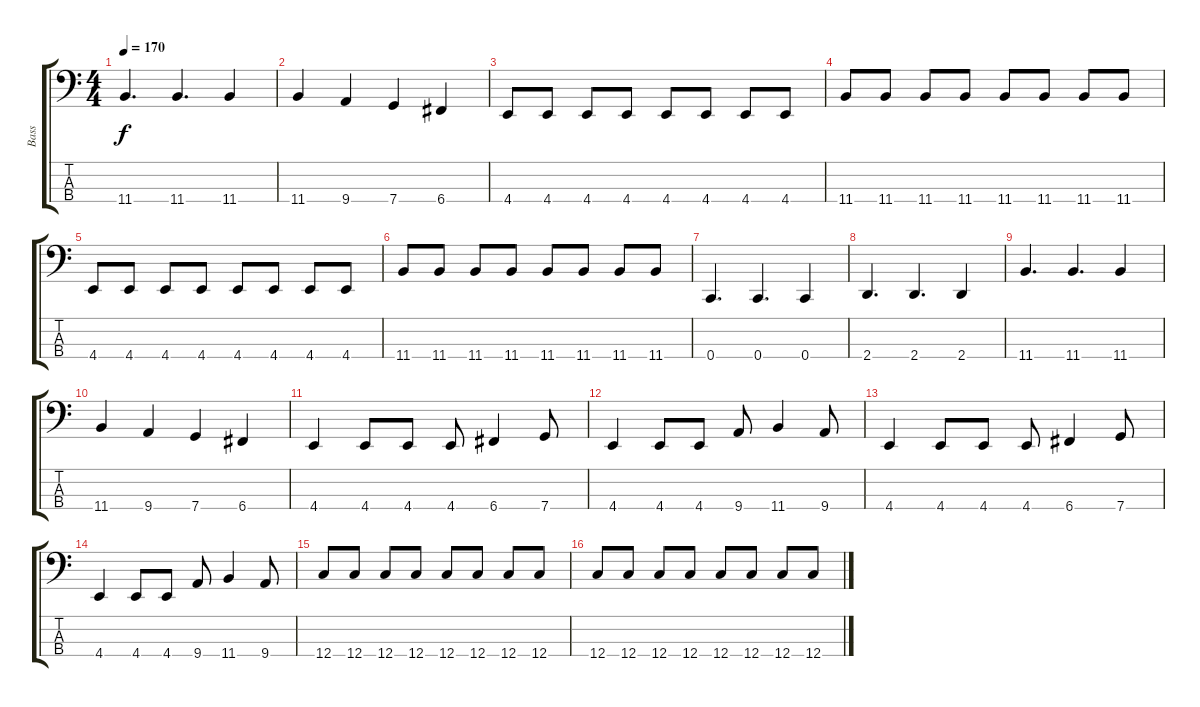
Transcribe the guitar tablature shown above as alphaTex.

\track ("Bass" "Bass") {instrument electricbassfinger}
\staff {score tabs}
\tuning (F2 C2 G1 C1) {hide}
\ts (4 4)
\tempo 170
\clef f4
\ks c
11.4.4{d dy f} 11.4.4{d} 11.4.4 |
11.4.4 9.4.4 7.4.4 6.4.4 |
4.4.8 4.4.8 4.4.8 4.4.8 4.4.8 4.4.8 4.4.8 4.4.8 |
11.4.8 11.4.8 11.4.8 11.4.8 11.4.8 11.4.8 11.4.8 11.4.8 |
4.4.8 4.4.8 4.4.8 4.4.8 4.4.8 4.4.8 4.4.8 4.4.8 |
11.4.8 11.4.8 11.4.8 11.4.8 11.4.8 11.4.8 11.4.8 11.4.8 |
0.4.4{d} 0.4.4{d} 0.4.4 |
2.4.4{d} 2.4.4{d} 2.4.4 |
11.4.4{d} 11.4.4{d} 11.4.4 |
11.4.4 9.4.4 7.4.4 6.4.4 |
4.4.4 4.4.8 4.4.8 4.4.8 6.4.4 7.4.8 |
4.4.4 4.4.8 4.4.8 9.4.8 11.4.4 9.4.8 |
4.4.4 4.4.8 4.4.8 4.4.8 6.4.4 7.4.8 |
4.4.4 4.4.8 4.4.8 9.4.8 11.4.4 9.4.8 |
12.4.8 12.4.8 12.4.8 12.4.8 12.4.8 12.4.8 12.4.8 12.4.8 |
12.4.8 12.4.8 12.4.8 12.4.8 12.4.8 12.4.8 12.4.8 12.4.8
